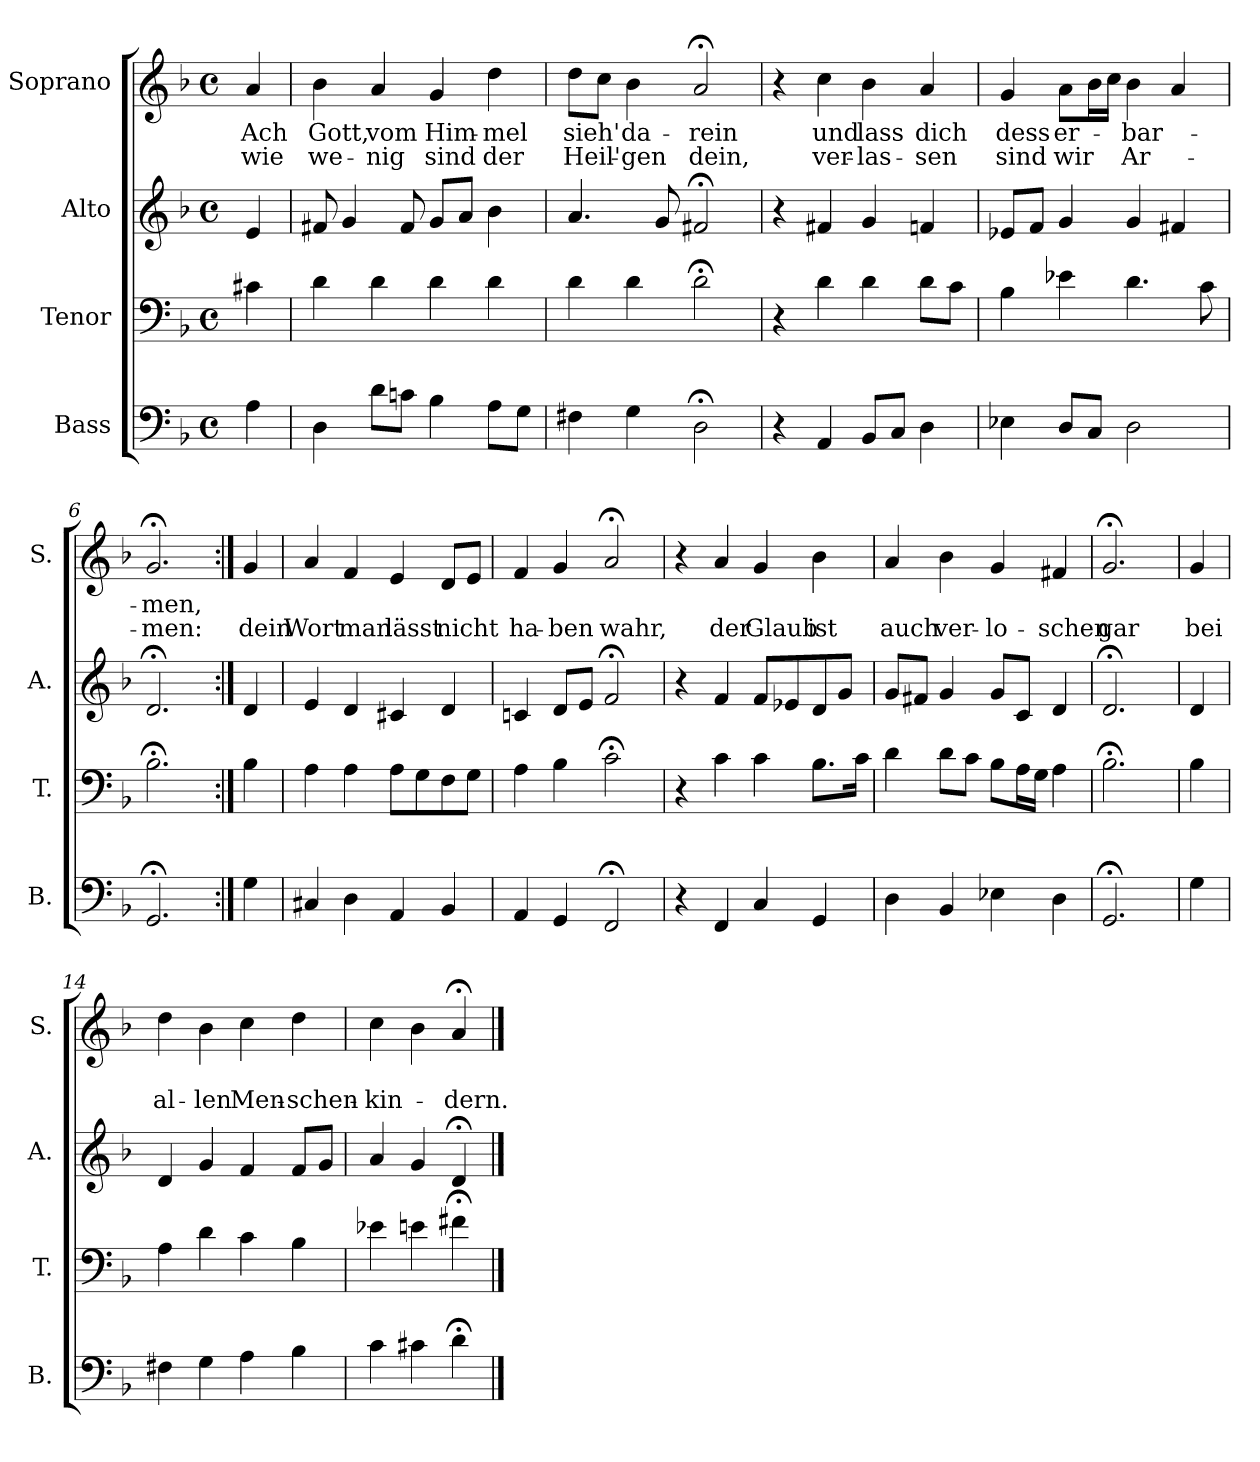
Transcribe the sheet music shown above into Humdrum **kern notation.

**kern	**kern	**kern	**kern	**text	**text
*part4	*part3	*part2	*part1	*part1	*part1
*staff4	*staff3	*staff2	*staff1	*staff1	*staff1
*I"Bass	*I"Tenor	*I"Alto	*I"Soprano	*	*
*I'B.	*I'T.	*I'A.	*I'S.	*	*
*clefF4	*clefF4	*clefG2	*clefG2	*	*
*k[b-]	*k[b-]	*k[b-]	*k[b-]	*	*
*	*	*	*d:	*	*
*M4/4	*M4/4	*M4/4	*M4/4	*	*
*met(c)	*met(c)	*met(c)	*met(c)	*	*
=1	=1	=1	=1	=1	=1
!	!	!	!	!LO:LY:b	!LO:LY:b
4A\	4c#X\	4e/	4a/	Ach	wie
=2	=2	=2	=2	=2	=2
!	!	!	!	!LO:LY:b	!LO:LY:b
4D\	4d\	8f#X/	4b-\	Gott,	we-
.	.	4g/	.	.	.
!	!	!	!	!LO:LY:b	!LO:LY:b
8d\L	4d\	.	4a/	vom	-nig
8cn\J	.	8f#/	.	.	.
!	!	!	!	!LO:LY:b	!LO:LY:b
4B-\	4d\	8g/L	4g/	Him-	sind
.	.	8a/J	.	.	.
!	!	!	!	!LO:LY:b	!LO:LY:b
8A\L	4d\	4b-\	4dd\	-mel	der
8G\J	.	.	.	.	.
=3	=3	=3	=3	=3	=3
!	!	!	!	!LO:LY:b	!LO:LY:b
4F#X\	4d\	4.a/	8dd\L	sieh'	Heil'-
.	.	.	8cc\J	.	.
!	!	!	!	!LO:LY:b	!LO:LY:b
4G\	4d\	.	4b-\	da-	-gen
.	.	8g/	.	.	.
!	!	!	!	!LO:LY:b	!LO:LY:b
2D;<\	2d;<\	2f#X;</	2a;</	-rein	dein,
=4	=4	=4	=4	=4	=4
4r	4r	4r	4r	.	.
!	!	!	!	!LO:LY:b	!LO:LY:b
4AA/	4d\	4f#X/	4cc\	und	ver-
!	!	!	!	!LO:LY:b	!LO:LY:b
8BB-/L	4d\	4g/	4b-\	lass	-las-
8C/J	.	.	.	.	.
!	!	!	!	!LO:LY:b	!LO:LY:b
4D\	8d\L	4fn/	4a/	dich	-sen
.	8c\J	.	.	.	.
=5	=5	=5	=5	=5	=5
!	!	!	!	!LO:LY:b	!LO:LY:b
4E-X\	4B-\	8e-X/L	4g/	dess	sind
.	.	8f/J	.	.	.
!	!	!	!	!LO:LY:b	!LO:LY:b
8D/L	4e-X\	4g/	8a\L	er-	wir
8C/J	.	.	16b-\L	.	.
.	.	.	16cc\JJ	.	.
!	!	!	!	!LO:LY:b	!LO:LY:b
2D\	4.d\	4g/	4b-\	-bar-	Ar-
.	.	4f#X/	4a/	.	.
.	8c\	.	.	.	.
=6	=6	=6	=6	=6	=6
!	!	!	!	!LO:LY:b	!LO:LY:b
2.GG;</	2.B-;<\	2.d;</	2.g;</	-men,	-men:
!!LO:LB:g=z
=7:|!	=7:|!	=7:|!	=7:|!	=7:|!	=7:|!
!	!	!	!	!	!LO:LY:b
4G\	4B-\	4d/	4g/	.	dein
=8	=8	=8	=8	=8	=8
!	!	!	!	!	!LO:LY:b
4C#X/	4A\	4e/	4a/	.	Wort
!	!	!	!	!	!LO:LY:b
4D\	4A\	4d/	4f/	.	man
!	!	!	!	!	!LO:LY:b
4AA/	8A\L	4c#X/	4e/	.	lässt
.	8G\	.	.	.	.
!	!	!	!	!	!LO:LY:b
4BB-/	8F\	4d/	8d/L	.	nicht
.	8G\J	.	8e/J	.	.
=9	=9	=9	=9	=9	=9
!	!	!	!	!	!LO:LY:b
4AA/	4A\	4cn/	4f/	.	ha-
!	!	!	!	!	!LO:LY:b
4GG/	4B-\	8d/L	4g/	.	-ben
.	.	8e/J	.	.	.
!	!	!	!	!	!LO:LY:b
2FF;</	2c;<\	2f;</	2a;</	.	wahr,
=10	=10	=10	=10	=10	=10
4r	4r	4r	4r	.	.
!	!	!	!	!	!LO:LY:b
4FF/	4c\	4f/	4a/	.	der
!	!	!	!	!	!LO:LY:b
4C/	4c\	8f/L	4g/	.	Glaub
.	.	8e-X/	.	.	.
!	!	!	!	!	!LO:LY:b
4GG/	8.B-\L	8d/	4b-\	.	ist
.	.	8g/J	.	.	.
.	16c\Jk	.	.	.	.
=11	=11	=11	=11	=11	=11
!	!	!	!	!	!LO:LY:b
4D\	4d\	8g/L	4a/	.	auch
.	.	8f#X/J	.	.	.
!	!	!	!	!	!LO:LY:b
4BB-/	8d\L	4g/	4b-\	.	ver-
.	8c\J	.	.	.	.
!	!	!	!	!	!LO:LY:b
4E-X\	8B-\L	8g/L	4g/	.	-lo-
.	16A\L	8c/J	.	.	.
.	16G\JJ	.	.	.	.
!	!	!	!	!	!LO:LY:b
4D\	4A\	4d/	4f#X/	.	-schen
=12	=12	=12	=12	=12	=12
!	!	!	!	!	!LO:LY:b
2.GG;</	2.B-;<\	2.d;</	2.g;</	.	gar
!!LO:PB:g=z
=13	=13	=13	=13	=13	=13
!	!	!	!	!	!LO:LY:b
4G\	4B-\	4d/	4g/	.	bei
=14	=14	=14	=14	=14	=14
!	!	!	!	!	!LO:LY:b
4F#X\	4A\	4d/	4dd\	.	al-
!	!	!	!	!	!LO:LY:b
4G\	4d\	4g/	4b-\	.	-len
!	!	!	!	!	!LO:LY:b
4A\	4c\	4f/	4cc\	.	Men-
!	!	!	!	!	!LO:LY:b
4B-\	4B-\	8f/L	4dd\	.	-schen-
.	.	8g/J	.	.	.
=15	=15	=15	=15	=15	=15
!	!	!	!	!	!LO:LY:b
4c\	4e-X\	4a/	4cc\	.	-kin-
4c#X\	4en\	4g/	4b-\	.	.
!	!	!	!	!	!LO:LY:b
4d;<\	4f#X;<\	4d;</	4a;</	.	-dern.
==	==	==	==	==	==
*-	*-	*-	*-	*-	*-
